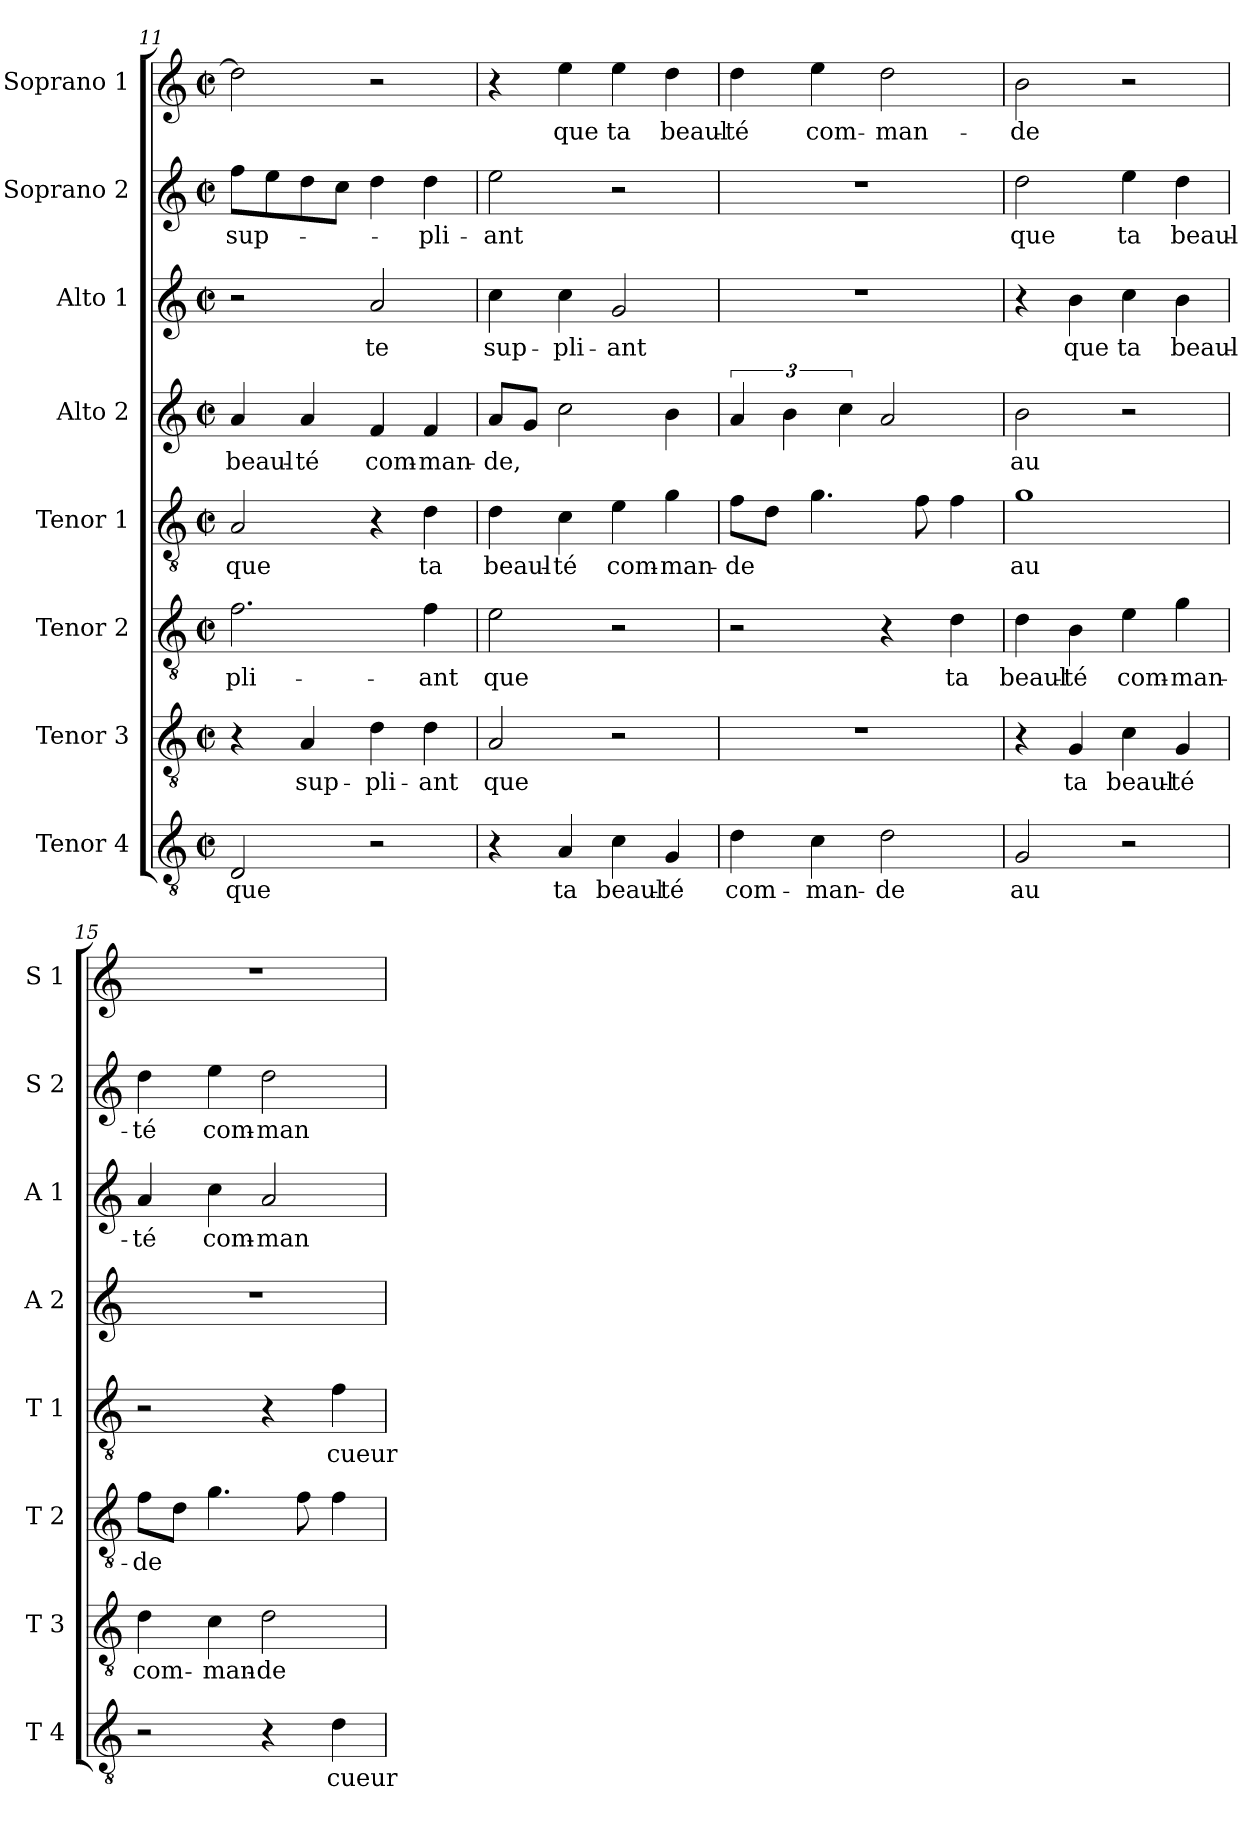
**kern	**text	**kern	**text	**kern	**text	**kern	**text	**kern	**text	**kern	**text	**kern	**text	**kern	**text
*part8	*part8	*part7	*part7	*part6	*part6	*part5	*part5	*part4	*part4	*part3	*part3	*part2	*part2	*part1	*part1
*staff8	*staff8	*staff7	*staff7	*staff6	*staff6	*staff5	*staff5	*staff4	*staff4	*staff3	*staff3	*staff2	*staff2	*staff1	*staff1
*I"Tenor 4	*	*I"Tenor 3	*	*I"Tenor 2	*	*I"Tenor 1	*	*I"Alto 2	*	*I"Alto 1	*	*I"Soprano 2	*	*I"Soprano 1	*
*I'T 4	*	*I'T 3	*	*I'T 2	*	*I'T 1	*	*I'A 2	*	*I'A 1	*	*I'S 2	*	*I'S 1	*
*clefGv2	*	*clefGv2	*	*clefGv2	*	*clefGv2	*	*clefG2	*	*clefG2	*	*clefG2	*	*clefG2	*
*k[]	*	*k[]	*	*k[]	*	*k[]	*	*k[]	*	*k[]	*	*k[]	*	*k[]	*
*C:	*	*C:	*	*C:	*	*C:	*	*C:	*	*C:	*	*C:	*	*C:	*
*M2/2	*	*M2/2	*	*M2/2	*	*M2/2	*	*M2/2	*	*M2/2	*	*M2/2	*	*M2/2	*
*met(c|)	*	*met(c|)	*	*met(c|)	*	*met(c|)	*	*met(c|)	*	*met(c|)	*	*met(c|)	*	*met(c|)	*
=11	=11	=11	=11	=11	=11	=11	=11	=11	=11	=11	=11	=11	=11	=11	=11
2D/	que	4r	.	2.f\	-pli-	2A/	que	4a/	beaul-	2r	.	8ff\L	sup-	2dd\]	.
.	.	.	.	.	.	.	.	.	.	.	.	8ee\	.	.	.
.	.	4A/	sup-	.	.	.	.	4a/	-té	.	.	8dd\	.	.	.
.	.	.	.	.	.	.	.	.	.	.	.	8cc\J	.	.	.
2r	.	4d\	-pli-	.	.	4r	.	4f/	com-	2a/	te	4dd\	.	2r	.
.	.	4d\	-ant	4f\	-ant	4d\	ta	4f/	-man-	.	.	4dd\	-pli-	.	.
!!LO:PB:g=z
=12	=12	=12	=12	=12	=12	=12	=12	=12	=12	=12	=12	=12	=12	=12	=12
4r	.	2A/	que	2e\	que	4d\	beaul-	8a/L	-de,	4cc\	sup-	2ee\	-ant	4r	.
.	.	.	.	.	.	.	.	8g/J	.	.	.	.	.	.	.
4A/	ta	.	.	.	.	4c\	-té	2cc\	.	4cc\	-pli-	.	.	4ee\	que
4c\	beaul-	2r	.	2r	.	4e\	com-	.	.	2g/	-ant	2r	.	4ee\	ta
4G/	-té	.	.	.	.	4g\	-man-	4b\	.	.	.	.	.	4dd\	beaul-
=13	=13	=13	=13	=13	=13	=13	=13	=13	=13	=13	=13	=13	=13	=13	=13
4d\	com-	1r	.	2r	.	8f\L	-de	6a/	.	1r	.	1r	.	4dd\	-té
.	.	.	.	.	.	8d\J	.	.	.	.	.	.	.	.	.
.	.	.	.	.	.	.	.	6b\	.	.	.	.	.	.	.
4c\	-man-	.	.	.	.	4.g\	.	.	.	.	.	.	.	4ee\	com-
.	.	.	.	.	.	.	.	6cc\	.	.	.	.	.	.	.
2d\	-de	.	.	4r	.	.	.	2a/	.	.	.	.	.	2dd\	-man-
.	.	.	.	.	.	8f\	.	.	.	.	.	.	.	.	.
.	.	.	.	4d\	ta	4f\	.	.	.	.	.	.	.	.	.
=14	=14	=14	=14	=14	=14	=14	=14	=14	=14	=14	=14	=14	=14	=14	=14
2G/	au	4r	.	4d\	beaul-	1g	au	2b\	au-	4r	.	2dd\	que	2b\	-de
.	.	4G/	ta	4B\	-té	.	.	.	.	4b\	que	.	.	.	.
2r	.	4c\	beaul-	4e\	com-	.	.	2r	.	4cc\	ta	4ee\	ta	2r	.
.	.	4G/	-té	4g\	-man-	.	.	.	.	4b\	beaul-	4dd\	beaul-	.	.
=15	=15	=15	=15	=15	=15	=15	=15	=15	=15	=15	=15	=15	=15	=15	=15
2r	.	4d\	com-	8f\L	-de	2r	.	1r	.	4a/	-té	4dd\	-té	1r	.
.	.	.	.	8d\J	.	.	.	.	.	.	.	.	.	.	.
.	.	4c\	-man-	4.g\	.	.	.	.	.	4cc\	com-	4ee\	com-	.	.
4r	.	2d\	-de	.	.	4r	.	.	.	2a/	-man-	2dd\	-man-	.	.
.	.	.	.	8f\	.	.	.	.	.	.	.	.	.	.	.
4d\	cueur	.	.	4f\	.	4f\	cueur	.	.	.	.	.	.	.	.
=	=	=	=	=	=	=	=	=	=	=	=	=	=	=	=
*-	*-	*-	*-	*-	*-	*-	*-	*-	*-	*-	*-	*-	*-	*-	*-
